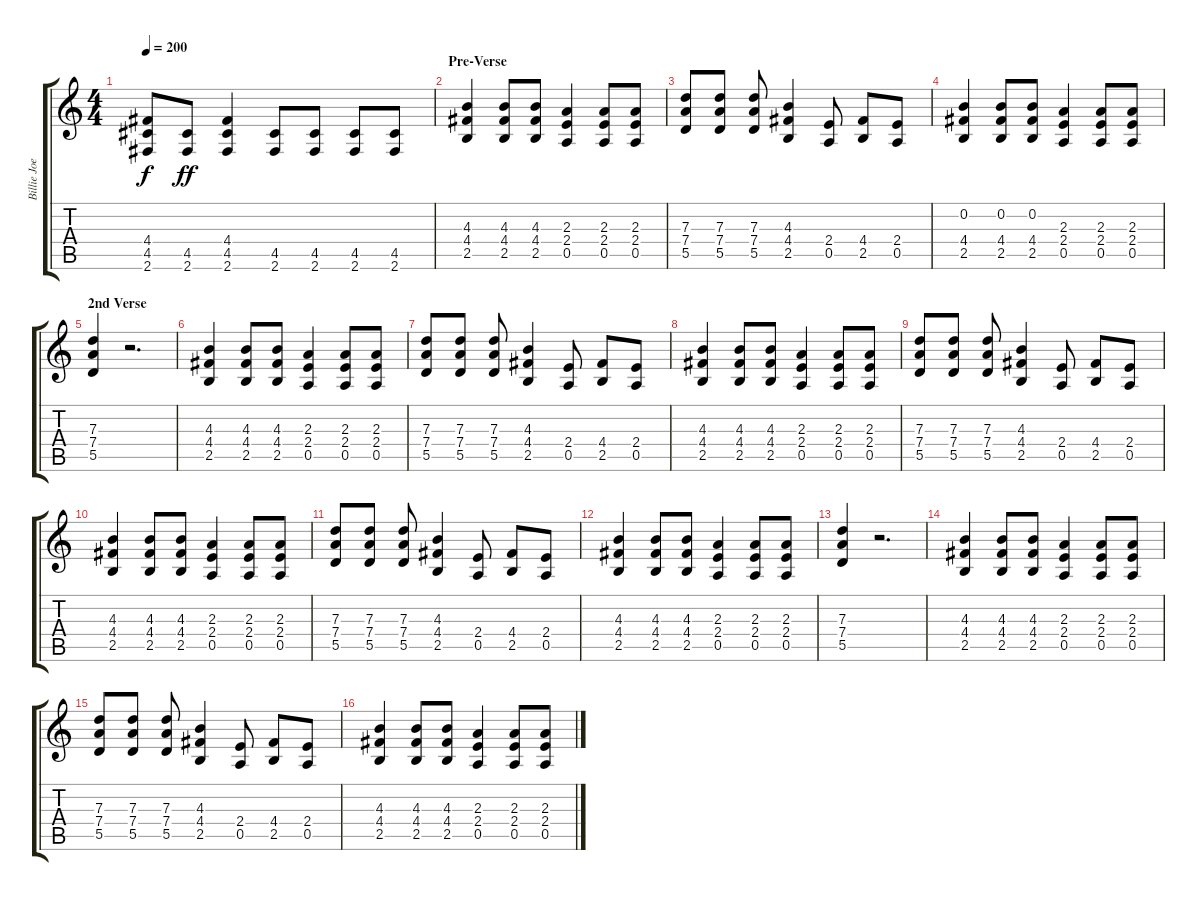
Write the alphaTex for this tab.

\track ("Billie Joe Armstrong (Guitar 1)" "Billie Joe") {instrument distortionguitar}
\staff {score tabs}
\tuning (E4 B3 G3 D3 A2 E2) {hide}
\ts (4 4)
\tempo 200
\clef g2
\ks c
(4.4{t} 4.5{t} 2.6{t}).8{dy f} (4.5 2.6).8{dy ff} (4.4 4.5 2.6).4 (4.5 2.6).8 (4.5 2.6).8 (4.5 2.6).8 (4.5 2.6).8 |
\section ("" "Pre-Verse")
(4.3 4.4 2.5).4 (4.3 4.4 2.5).8 (4.3 4.4 2.5).8 (2.3 2.4 0.5).4 (2.3 2.4 0.5).8 (2.3 2.4 0.5).8 |
(7.3 7.4 5.5).8 (7.3 7.4 5.5).8 (7.3 7.4 5.5).8 (4.3 4.4 2.5).4 (2.4 0.5).8 (4.4 2.5).8 (2.4 0.5).8 |
(0.2 4.4 2.5).4 (0.2 4.4 2.5).8 (0.2 4.4 2.5).8 (2.3 2.4 0.5).4 (2.3 2.4 0.5).8 (2.3 2.4 0.5).8 |
\section ("" "2nd Verse")
(7.3 7.4 5.5).4 r.2{d} |
(4.3 4.4 2.5).4 (4.3 4.4 2.5).8 (4.3 4.4 2.5).8 (2.3 2.4 0.5).4 (2.3 2.4 0.5).8 (2.3 2.4 0.5).8 |
(7.3 7.4 5.5).8 (7.3 7.4 5.5).8 (7.3 7.4 5.5).8 (4.3 4.4 2.5).4 (2.4 0.5).8 (4.4 2.5).8 (2.4 0.5).8 |
(4.3 4.4 2.5).4 (4.3 4.4 2.5).8 (4.3 4.4 2.5).8 (2.3 2.4 0.5).4 (2.3 2.4 0.5).8 (2.3 2.4 0.5).8 |
(7.3 7.4 5.5).8 (7.3 7.4 5.5).8 (7.3 7.4 5.5).8 (4.3 4.4 2.5).4 (2.4 0.5).8 (4.4 2.5).8 (2.4 0.5).8 |
(4.3 4.4 2.5).4 (4.3 4.4 2.5).8 (4.3 4.4 2.5).8 (2.3 2.4 0.5).4 (2.3 2.4 0.5).8 (2.3 2.4 0.5).8 |
(7.3 7.4 5.5).8 (7.3 7.4 5.5).8 (7.3 7.4 5.5).8 (4.3 4.4 2.5).4 (2.4 0.5).8 (4.4 2.5).8 (2.4 0.5).8 |
(4.3 4.4 2.5).4 (4.3 4.4 2.5).8 (4.3 4.4 2.5).8 (2.3 2.4 0.5).4 (2.3 2.4 0.5).8 (2.3 2.4 0.5).8 |
(7.3 7.4 5.5).4 r.2{d} |
(4.3 4.4 2.5).4 (4.3 4.4 2.5).8 (4.3 4.4 2.5).8 (2.3 2.4 0.5).4 (2.3 2.4 0.5).8 (2.3 2.4 0.5).8 |
(7.3 7.4 5.5).8 (7.3 7.4 5.5).8 (7.3 7.4 5.5).8 (4.3 4.4 2.5).4 (2.4 0.5).8 (4.4 2.5).8 (2.4 0.5).8 |
(4.3 4.4 2.5).4 (4.3 4.4 2.5).8 (4.3 4.4 2.5).8 (2.3 2.4 0.5).4 (2.3 2.4 0.5).8 (2.3 2.4 0.5).8
